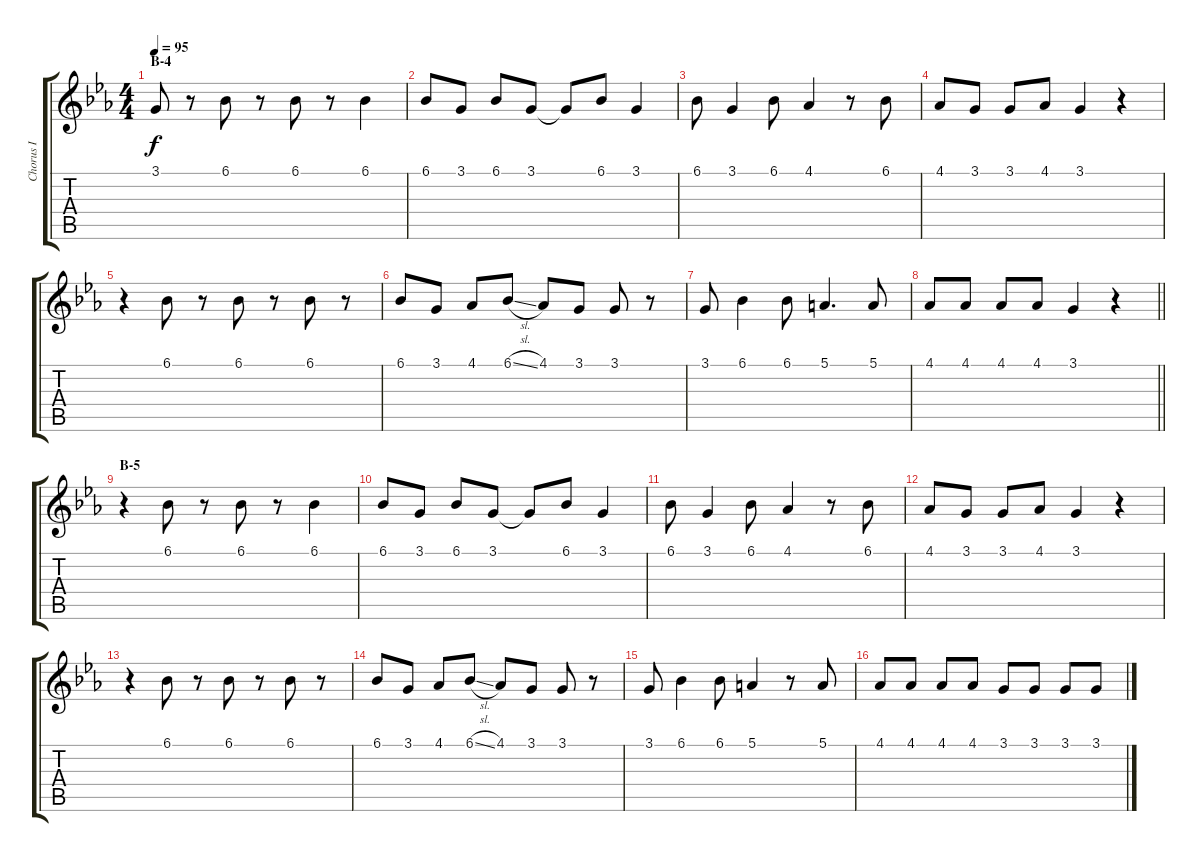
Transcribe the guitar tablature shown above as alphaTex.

\track ("Chorus I" "Chorus I") {instrument voiceoohs}
\staff {score tabs}
\tuning (E4 B3 G3 D3 A2 E2) {hide}
\ts (4 4)
\section ("" "B-4")
\tempo 95
\clef g2
\ks cminor
3.1{t}.8{dy f} r.8 6.1.8 r.8 6.1.8 r.8 6.1.4 |
6.1.8 3.1.8 6.1.8 3.1.8 3.1{t}.8 6.1.8 3.1.4 |
6.1.8 3.1.4 6.1.8 4.1.4 r.8 6.1.8 |
4.1.8 3.1.8 3.1.8 4.1.8 3.1.4 r.4 |
r.4 6.1.8 r.8 6.1.8 r.8 6.1.8 r.8 |
6.1.8 3.1.8 4.1.8 6.1{sl}.8 4.1.8 3.1.8 3.1.8 r.8 |
3.1.8 6.1.4 6.1.8 5.1.4{d} 5.1.8 |
\barLineRight lightlight
4.1.8 4.1.8 4.1.8 4.1.8 3.1.4 r.4 |
\section ("" "B-5")
r.4 6.1.8 r.8 6.1.8 r.8 6.1.4 |
6.1.8 3.1.8 6.1.8 3.1.8 3.1{t}.8 6.1.8 3.1.4 |
6.1.8 3.1.4 6.1.8 4.1.4 r.8 6.1.8 |
4.1.8 3.1.8 3.1.8 4.1.8 3.1.4 r.4 |
r.4 6.1.8 r.8 6.1.8 r.8 6.1.8 r.8 |
6.1.8 3.1.8 4.1.8 6.1{sl}.8 4.1.8 3.1.8 3.1.8 r.8 |
3.1.8 6.1.4 6.1.8 5.1.4 r.8 5.1.8 |
4.1.8 4.1.8 4.1.8 4.1.8 3.1.8 3.1.8 3.1.8 3.1.8
